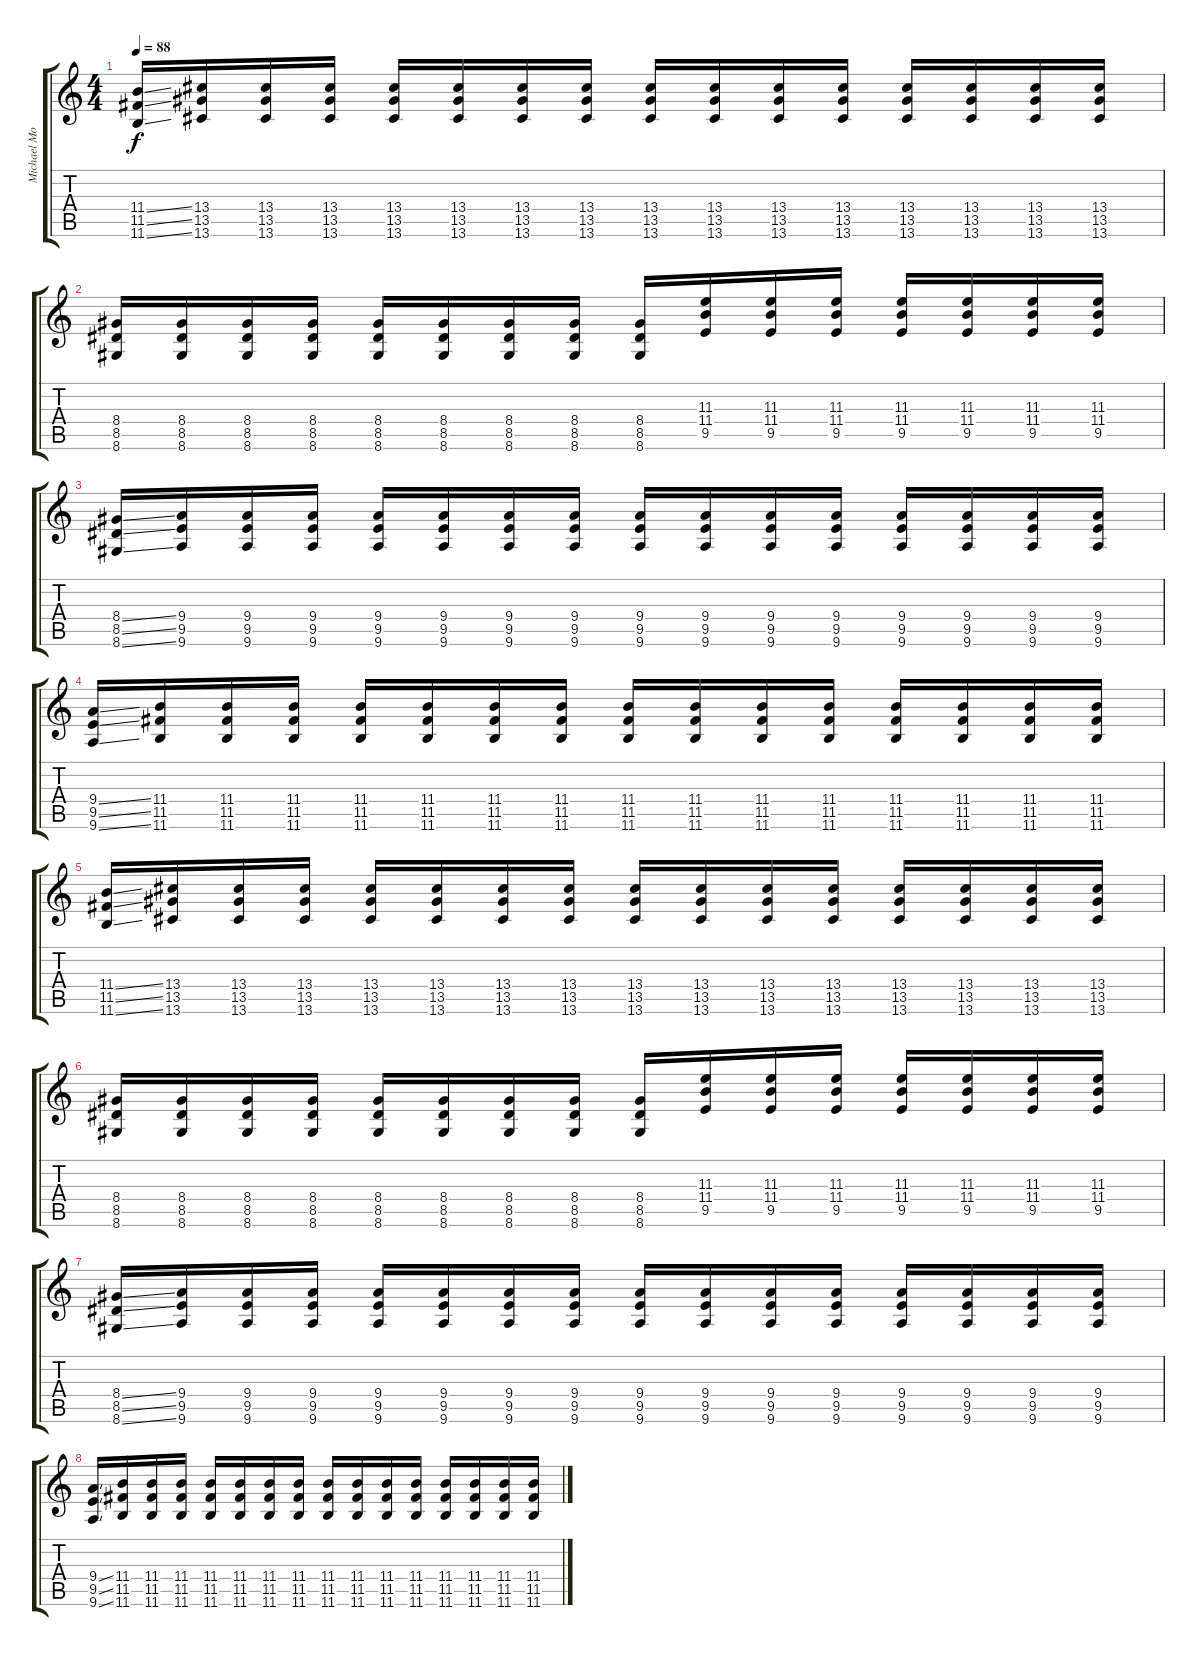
\track ("Michael Money" "Michael Mo") {instrument distortionguitar}
\staff {score tabs}
\tuning (D4 A3 F3 C3 G2 C2) {hide}
\ts (4 4)
\tempo 88
\clef g2
\ks c
(11.4{ss} 11.5{ss} 11.6{ss}).16{dy f} (13.4 13.5 13.6).16 (13.4 13.5 13.6).16 (13.4 13.5 13.6).16 (13.4 13.5 13.6).16 (13.4 13.5 13.6).16 (13.4 13.5 13.6).16 (13.4 13.5 13.6).16 (13.4 13.5 13.6).16 (13.4 13.5 13.6).16 (13.4 13.5 13.6).16 (13.4 13.5 13.6).16 (13.4 13.5 13.6).16 (13.4 13.5 13.6).16 (13.4 13.5 13.6).16 (13.4 13.5 13.6).16 |
(8.4 8.5 8.6).16 (8.4 8.5 8.6).16 (8.4 8.5 8.6).16 (8.4 8.5 8.6).16 (8.4 8.5 8.6).16 (8.4 8.5 8.6).16 (8.4 8.5 8.6).16 (8.4 8.5 8.6).16 (8.4 8.5 8.6).16 (11.3 11.4 9.5).16 (11.3 11.4 9.5).16 (11.3 11.4 9.5).16 (11.3 11.4 9.5).16 (11.3 11.4 9.5).16 (11.3 11.4 9.5).16 (11.3 11.4 9.5).16 |
(8.4{ss} 8.5{ss} 8.6{ss}).16 (9.4 9.5 9.6).16 (9.4 9.5 9.6).16 (9.4 9.5 9.6).16 (9.4 9.5 9.6).16 (9.4 9.5 9.6).16 (9.4 9.5 9.6).16 (9.4 9.5 9.6).16 (9.4 9.5 9.6).16 (9.4 9.5 9.6).16 (9.4 9.5 9.6).16 (9.4 9.5 9.6).16 (9.4 9.5 9.6).16 (9.4 9.5 9.6).16 (9.4 9.5 9.6).16 (9.4 9.5 9.6).16 |
(9.4{ss} 9.5{ss} 9.6{ss}).16 (11.4 11.5 11.6).16 (11.4 11.5 11.6).16 (11.4 11.5 11.6).16 (11.4 11.5 11.6).16 (11.4 11.5 11.6).16 (11.4 11.5 11.6).16 (11.4 11.5 11.6).16 (11.4 11.5 11.6).16 (11.4 11.5 11.6).16 (11.4 11.5 11.6).16 (11.4 11.5 11.6).16 (11.4 11.5 11.6).16 (11.4 11.5 11.6).16 (11.4 11.5 11.6).16 (11.4 11.5 11.6).16 |
(11.4{ss} 11.5{ss} 11.6{ss}).16 (13.4 13.5 13.6).16 (13.4 13.5 13.6).16 (13.4 13.5 13.6).16 (13.4 13.5 13.6).16 (13.4 13.5 13.6).16 (13.4 13.5 13.6).16 (13.4 13.5 13.6).16 (13.4 13.5 13.6).16 (13.4 13.5 13.6).16 (13.4 13.5 13.6).16 (13.4 13.5 13.6).16 (13.4 13.5 13.6).16 (13.4 13.5 13.6).16 (13.4 13.5 13.6).16 (13.4 13.5 13.6).16 |
(8.4 8.5 8.6).16 (8.4 8.5 8.6).16 (8.4 8.5 8.6).16 (8.4 8.5 8.6).16 (8.4 8.5 8.6).16 (8.4 8.5 8.6).16 (8.4 8.5 8.6).16 (8.4 8.5 8.6).16 (8.4 8.5 8.6).16 (11.3 11.4 9.5).16 (11.3 11.4 9.5).16 (11.3 11.4 9.5).16 (11.3 11.4 9.5).16 (11.3 11.4 9.5).16 (11.3 11.4 9.5).16 (11.3 11.4 9.5).16 |
(8.4{ss} 8.5{ss} 8.6{ss}).16 (9.4 9.5 9.6).16 (9.4 9.5 9.6).16 (9.4 9.5 9.6).16 (9.4 9.5 9.6).16 (9.4 9.5 9.6).16 (9.4 9.5 9.6).16 (9.4 9.5 9.6).16 (9.4 9.5 9.6).16 (9.4 9.5 9.6).16 (9.4 9.5 9.6).16 (9.4 9.5 9.6).16 (9.4 9.5 9.6).16 (9.4 9.5 9.6).16 (9.4 9.5 9.6).16 (9.4 9.5 9.6).16 |
(9.4{ss} 9.5{ss} 9.6{ss}).16 (11.4 11.5 11.6).16 (11.4 11.5 11.6).16 (11.4 11.5 11.6).16 (11.4 11.5 11.6).16 (11.4 11.5 11.6).16 (11.4 11.5 11.6).16 (11.4 11.5 11.6).16 (11.4 11.5 11.6).16 (11.4 11.5 11.6).16 (11.4 11.5 11.6).16 (11.4 11.5 11.6).16 (11.4 11.5 11.6).16 (11.4 11.5 11.6).16 (11.4 11.5 11.6).16 (11.4 11.5 11.6).16
